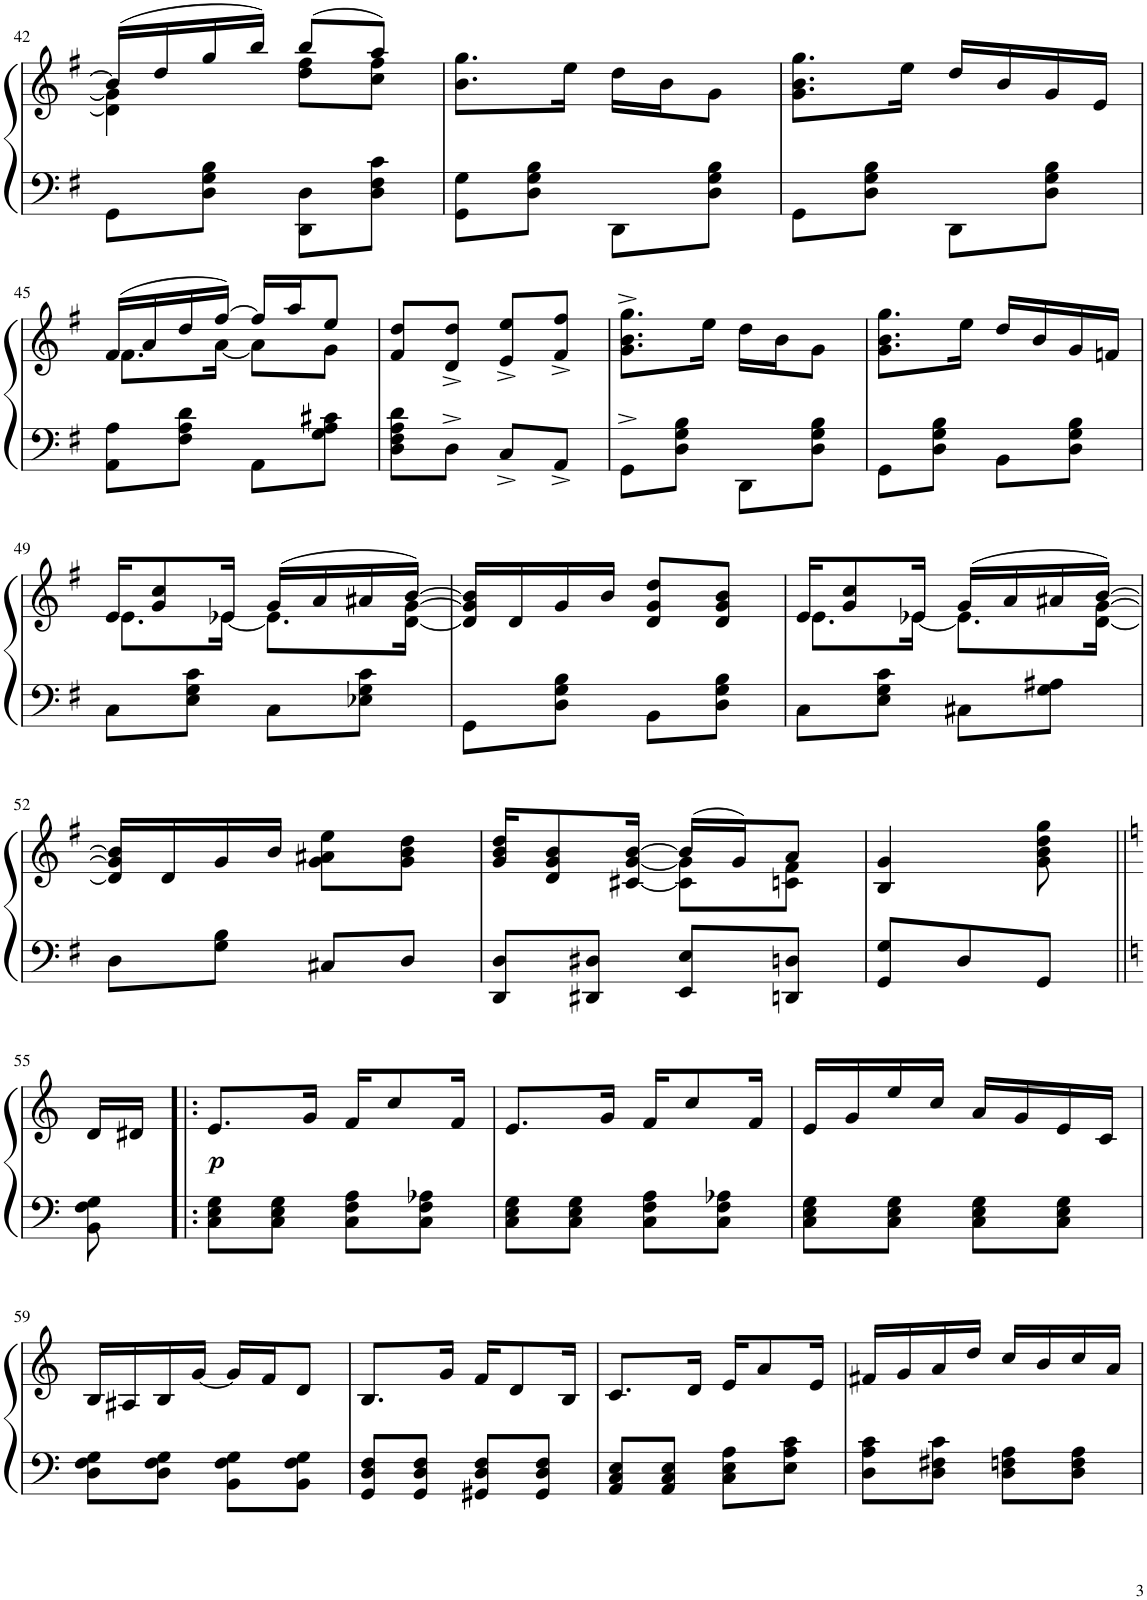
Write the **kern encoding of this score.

**kern	**kern	**dynam
*part1	*part1	*part1
*staff2	*staff1	*staff1/2
*I"Piano	*	*
*I'Pno.	*	*
!!LO:PB:g=z
*clefF4	*clefG2	*
*k[f#]	*k[f#]	*
*M2/4	*M2/4	*
=42	=42	=42
*	*^	*
8GG\L	(16b/LL]	4d\] 4g\]	.
.	16dd/	.	.
8D\ 8G\ 8B\J	16gg/	.	.
.	16bb/JJ)	.	.
8DD\ 8D\L	(8bb/L	8dd\ 8ff#\L	.
8D\ 8F#\ 8c\J	8aa/J)	8cc\ 8ff#\J	.
*	*v	*v	*
=43	=43	=43
8GG\ 8G\L	8.b\ 8.gg\L	.
8D\ 8G\ 8B\J	.	.
.	16ee\Jk	.
8DD\L	16dd\LL	.
.	16b\J	.
8D\ 8G\ 8B\J	8g\J	.
=44	=44	=44
8GG\L	8.g\ 8.b\ 8.gg\L	.
8D\ 8G\ 8B\J	.	.
.	16ee\Jk	.
8DD\L	16dd/LL	.
.	16b/	.
8D\ 8G\ 8B\J	16g/	.
.	16e/JJ	.
!!LO:LB:g=z
=45	=45	=45
*	*^	*
8AA\ 8A\L	(16f#/LL	8.f#\L	.
.	16a/	.	.
8F#\ 8A\ 8d\J	16dd/	.	.
.	[16ff#/JJ)	[16a\Jk	.
8AA\L	16ff#/LL]	8a\L]	.
.	16aa/J	.	.
8G\ 8A\ 8c#X\J	8ee/J	8g\J	.
*	*v	*v	*
=46	=46	=46
8D\ 8F#\ 8A\ 8d\L	8f#/ 8dd/L	.
8D^\J	8d/^ 8dd/^J	.
8C^/L	8e/^ 8ee/^L	.
8AA^/J	8f#/^ 8ff#/^J	.
=47	=47	=47
8GG^\L	8.g\^ 8.b\^ 8.gg\^L	.
8D\ 8G\ 8B\J	.	.
.	16ee\Jk	.
8DD\L	16dd\LL	.
.	16b\J	.
8D\ 8G\ 8B\J	8g\J	.
=48	=48	=48
8GG\L	8.g\ 8.b\ 8.gg\L	.
8D\ 8G\ 8B\J	.	.
.	16ee\Jk	.
8BB\L	16dd/LL	.
.	16b/	.
8D\ 8G\ 8B\J	16g/	.
.	16fn/JJ	.
!!LO:LB:g=z
=49	=49	=49
*	*^	*
8C\L	16e/KL	8.e\L	.
.	8g/ 8cc/	.	.
8E\ 8G\ 8c\J	.	.	.
.	16e-X/Jk	[16e-\Jk	.
8C\L	(16g/LL	8.e-\L]	.
.	16a/	.	.
8E-X\ 8G\ 8c\J	16a#X/	.	.
.	[16b/JJ)	[16d\ [>16g\Jk	.
*	*v	*v	*
=50	=50	=50
8GG\L	16d/] 16g/] 16b/]LL	.
.	16d/	.
8D\ 8G\ 8B\J	16g/	.
.	16b/JJ	.
8BB\L	8d/ 8g/ 8dd/L	.
8D\ 8G\ 8B\J	8d/ 8g/ 8b/J	.
=51	=51	=51
*	*^	*
8C\L	16e/KL	8.e\L	.
.	8g/ 8cc/	.	.
8E\ 8G\ 8c\J	.	.	.
.	16e-X/Jk	[16e-\Jk	.
8C#X\L	(16g/LL	8.e-\L]	.
.	16a/	.	.
8G\ 8A#X\J	16a#X/	.	.
.	[16b/JJ)	[16d\ [>16g\Jk	.
*	*v	*v	*
!!LO:LB:g=z
=52	=52	=52
8D\L	16d/] 16g/] 16b/]LL	.
.	16d/	.
8G\ 8B\J	16g/	.
.	16b/JJ	.
8C#X/L	8g\ 8a#X\ 8ee\L	.
8D/J	8g\ 8b\ 8dd\J	.
=53	=53	=53
*	*^	*
8DD/ 8D/L	16g/ 16b/ 16dd/KL	4ryy	.
.	8d/ 8g/ 8b/	.	.
8DD#X/ 8D#X/J	.	.	.
.	[16c#X/ [16g/ [16b/Jk	.	.
8EE/ 8E/L	(16b/LL]	8c#\] 8g\]L	.
.	16g/J)	.	.
8DDn/ 8Dn/J	8a/J	8cn\ 8f#\J	.
*	*v	*v	*
=54	=54	=54
8GG/ 8G/L	4B/ 4g/	.
8D/	.	.
8GG/J	8g\ 8b\ 8dd\ 8gg\	.
!!LO:LB:g=z
=55||	=55||	=55||
*k[]	*k[]	*
8BB\ 8F\ 8G\	16d/LL	.
.	16d#X/JJ	.
=56!|:	=56!|:	=56!|:
!	!	!LO:DY:b
8C\ 8E\ 8G\L	8.e/L	p
8C\ 8E\ 8G\J	.	.
.	16g/Jk	.
8C\ 8F\ 8A\L	16f/KL	.
.	8cc/	.
8C\ 8F\ 8A-X\J	.	.
.	16f/Jk	.
=57	=57	=57
8C\ 8E\ 8G\L	8.e/L	.
8C\ 8E\ 8G\J	.	.
.	16g/Jk	.
8C\ 8F\ 8A\L	16f/KL	.
.	8cc/	.
8C\ 8F\ 8A-X\J	.	.
.	16f/Jk	.
=58	=58	=58
8C\ 8E\ 8G\L	16e/LL	.
.	16g/	.
8C\ 8E\ 8G\J	16ee/	.
.	16cc/JJ	.
8C\ 8E\ 8G\L	16a/LL	.
.	16g/	.
8C\ 8E\ 8G\J	16e/	.
.	16c/JJ	.
!!LO:LB:g=z
=59	=59	=59
8D\ 8F\ 8G\L	16B/LL	.
.	16A#X/	.
8D\ 8F\ 8G\J	16B/	.
.	[16g/JJ	.
8BB\ 8F\ 8G\L	16g/LL]	.
.	16f/J	.
8BB\ 8F\ 8G\J	8d/J	.
=60	=60	=60
8GG/ 8D/ 8F/L	8.B/L	.
8GG/ 8D/ 8F/J	.	.
.	16g/Jk	.
8GG#X/ 8D/ 8F/L	16f/KL	.
.	8d/	.
8GG#/ 8D/ 8F/J	.	.
.	16B/Jk	.
=61	=61	=61
8AA/ 8C/ 8E/L	8.c/L	.
8AA/ 8C/ 8E/J	.	.
.	16d/Jk	.
8C\ 8E\ 8A\L	16e/KL	.
.	8a/	.
8E\ 8A\ 8c\J	.	.
.	16e/Jk	.
=62	=62	=62
8D\ 8A\ 8c\L	16f#X/LL	.
.	16g/	.
8D\ 8F#X\ 8c\J	16a/	.
.	16dd/JJ	.
8D\ 8Fn\ 8A\L	16cc/LL	.
.	16b/	.
8D\ 8F\ 8A\J	16cc/	.
.	16a/JJ	.
=	=	=
*-	*-	*-
